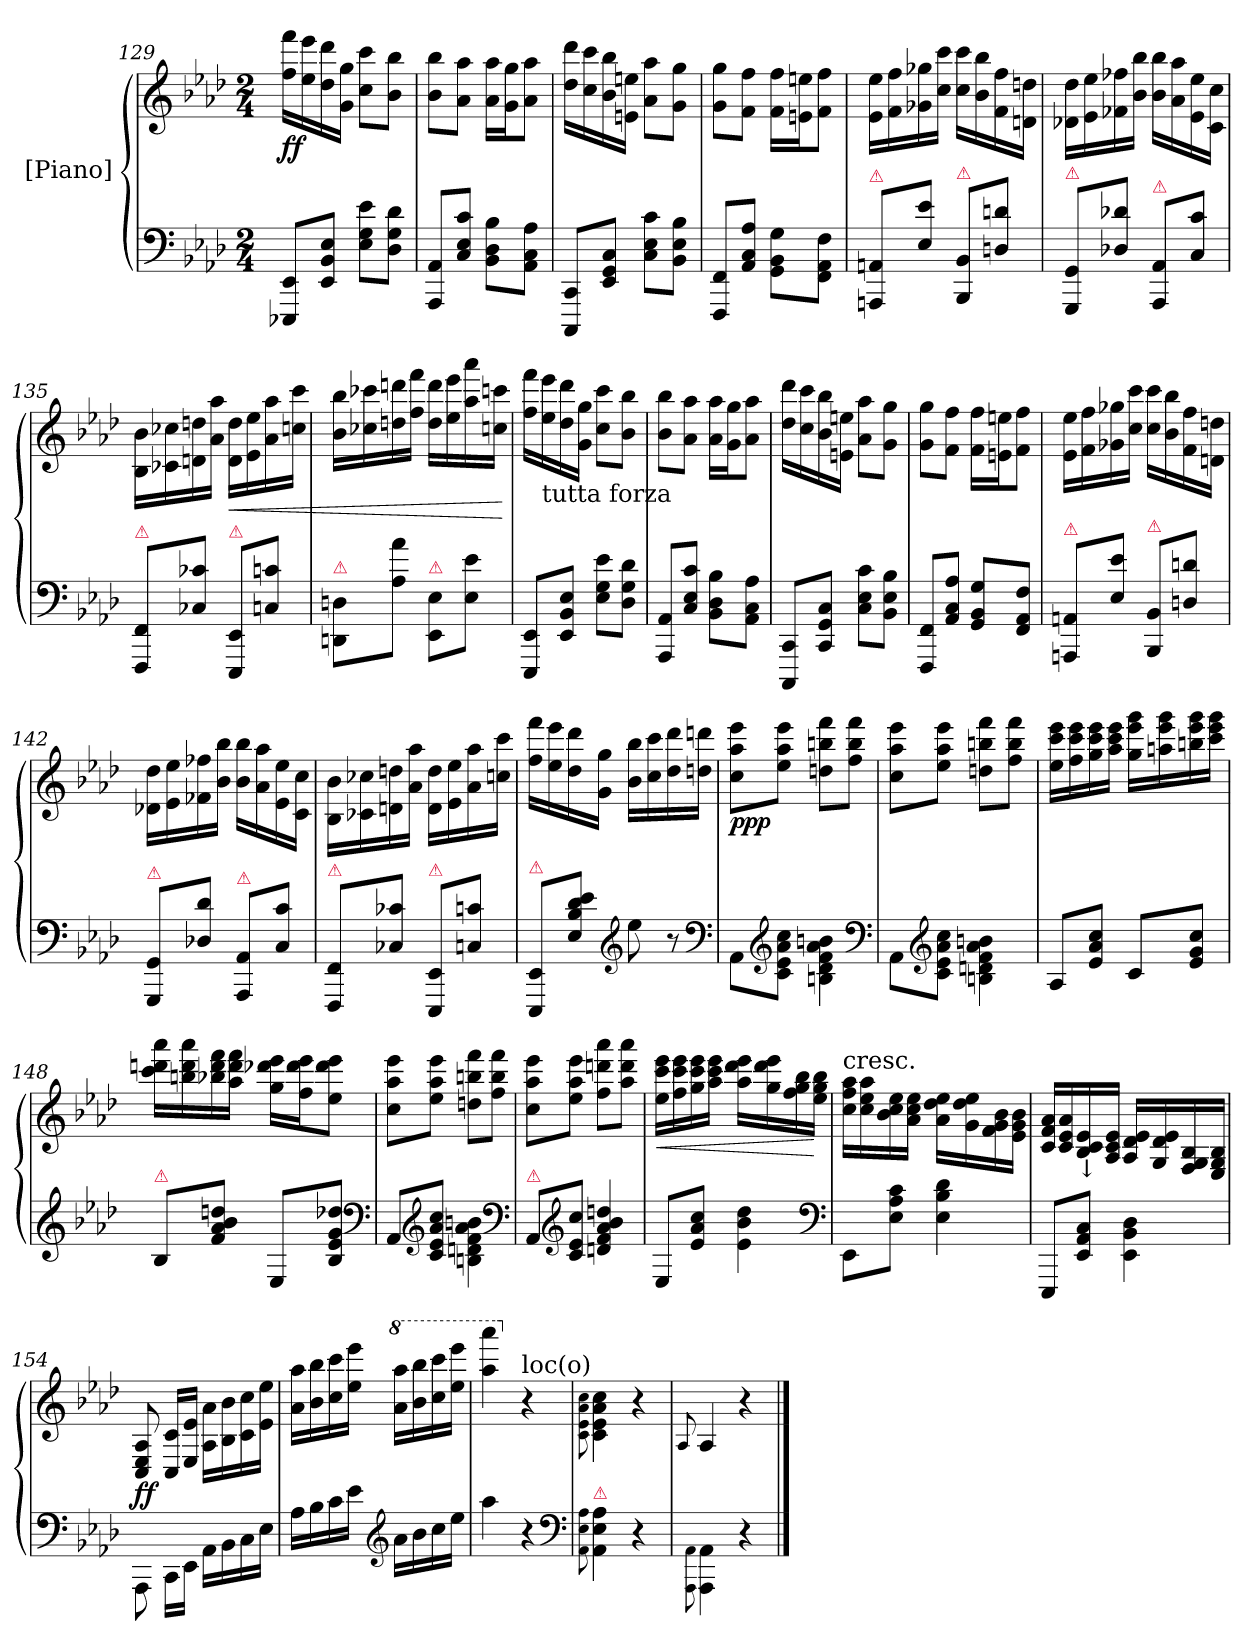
**kern	**kern	**dynam
*part2	*part1	*part1
*staff2	*staff1	*staff1
*I"[Piano]	*I"[Piano]	*
*clefF4	*clefG2	*
*k[b-e-a-d-]	*k[b-e-a-d-]	*
*M2/4	*M2/4	*
=129	=129	=129
8EEE-X/ 8EE-/L	16ff\ 16fff\LL	ff
.	16ee-\ 16eee-\	.
8EE-/ 8BB-/ 8E-/J	16dd-\ 16ddd-\	.
.	16g\ 16gg\JJ	.
8E-\ 8G\ 8e-\L	8cc\ 8ccc\L	.
8D-\ 8G\ 8d-\J	8b-\ 8bb-\J	.
=130	=130	=130
8AAA-/ 8AA-/L	8b-\ 8bb-\L	.
8C/ 8E-/ 8c/J	8a-\ 8aa-\J	.
8BB-\ 8D-\ 8B-\L	16a-\ 16aa-\LL	.
.	16g\ 16gg\J	.
8AA-\ 8C\ 8A-\J	8a-\ 8aa-\J	.
=131	=131	=131
8CCC/ 8CC/L	16dd-\ 16ddd-\LL	.
.	16cc\ 16ccc\	.
8EE-/ 8GG/ 8C/J	16b-\ 16bb-\	.
.	16en\ 16een\JJ	.
8C\ 8E-\ 8c\L	8a-\ 8aa-\L	.
8BB-\ 8E-\ 8B-\J	8g\ 8gg\J	.
=132	=132	=132
8FFF/ 8FF/L	8g\ 8gg\L	.
8AA-/ 8C/ 8A-/J	8f\ 8ff\J	.
8GG\ 8BB-\ 8G\L	16f\ 16ff\LL	.
.	16en\ 16een\J	.
8FF\ 8AA-\ 8F\J	8f\ 8ff\J	.
=133	=133	=133
!LO:TX:a:color=crimson:t=⚠	!	!
8AAAn/ 8AAn/L	16e-\ 16ee-\LL	.
.	16f\ 16ff\	.
8E-\ 8e-\J	16g-X\ 16gg-X\	.
.	16cc\ 16ccc\JJ	.
!LO:TX:a:color=crimson:t=⚠	!	!
8BBB-/ 8BB-/L	16cc\ 16ccc\LL	.
.	16b-\ 16bb-\	.
8Dn\ 8dn\J	16f\ 16ff\	.
.	16dn\ 16ddn\JJ	.
=134	=134	=134
!LO:TX:a:color=crimson:t=⚠	!	!
8GGG/ 8GG/L	16d-X\ 16dd-\LL	.
.	16e-\ 16ee-\	.
8D-X\ 8d-X\J	16f-X\ 16ff-X\	.
.	16b-\ 16bb-\JJ	.
!LO:TX:a:color=crimson:t=⚠	!	!
8AAA-/ 8AA-/L	16b-\ 16bb-\LL	.
.	16a-\ 16aa-\	.
8C\ 8c\J	16e-\ 16ee-\	.
.	16c\ 16cc\JJ	.
=135	=135	=135
!LO:TX:a:color=crimson:t=⚠	!	!
8FFF/ 8FF/L	16B-\ 16b-\LL	.
.	16c-X\ 16cc-X\	.
8C-X\ 8c-X\J	16dn\ 16ddn\	.
.	16a-\ 16aa-\JJ	.
!LO:TX:a:color=crimson:t=⚠	!	!
!	!	!LO:HP:b
8EEE-/ 8EE-/L	16d\ 16dd\LL	<
.	16e-\ 16ee-\	.
8Cn/ 8cn/J	16a-\ 16aa-\	.
.	16ccn\ 16ccc\JJ	.
=136	=136	=136
!LO:TX:a:color=crimson:t=⚠	!	!
8DDn\ 8Dn\L	16b-\ 16bb-\LL	.
.	16cc-X\ 16ccc-X\	.
8A-\ 8a-\J	16ddn\ 16dddn\	.
.	16ff\ 16fff\JJ	.
!LO:TX:a:color=crimson:t=⚠	!	!
8EE-\ 8E-\L	16dd\ 16ddd\LL	.
.	16ee-\ 16eee-\	.
8E-\ 8e-\J	16aa-\ 16aaa-\	.
.	16ccn\ 16cccn\JJ	.
.	.	[
=137	=137	=137
8EEE-/ 8EE-/L	16ff\ 16fff\LL	.
!	!LO:TX:b:t=tutta forza	!
.	16ee-\ 16eee-\	.
8EE-/ 8BB-/ 8E-/J	16dd-\ 16ddd-\	.
.	16g\ 16gg\JJ	.
8E-\ 8G\ 8e-\L	8cc\ 8ccc\L	.
8D-\ 8G\ 8d-\J	8b-\ 8bb-\J	.
=138	=138	=138
8AAA-/ 8AA-/L	8b-\ 8bb-\L	.
8C/ 8E-/ 8c/J	8a-\ 8aa-\J	.
8BB-\ 8D-\ 8B-\L	16a-\ 16aa-\LL	.
.	16g\ 16gg\J	.
8AA-\ 8C\ 8A-\J	8a-\ 8aa-\J	.
=139	=139	=139
8CCC/ 8CC/L	16dd-\ 16ddd-\LL	.
.	16cc\ 16ccc\	.
8CC/ 8GG/ 8C/J	16b-\ 16bb-\	.
.	16en\ 16een\JJ	.
8C\ 8E-\ 8c\L	8a-\ 8aa-\L	.
8BB-\ 8E-\ 8B-\J	8g\ 8gg\J	.
=140	=140	=140
8FFF/ 8FF/L	8g\ 8gg\L	.
8AA-/ 8C/ 8A-/J	8f\ 8ff\J	.
8GG/ 8BB-/ 8G/L	16f\ 16ff\LL	.
.	16en\ 16een\J	.
8FF/ 8AA-/ 8F/J	8f\ 8ff\J	.
=141	=141	=141
!LO:TX:a:color=crimson:t=⚠	!	!
8AAAn/ 8AAn/L	16e-\ 16ee-\LL	.
.	16f\ 16ff\	.
8E-\ 8e-\J	16g-X\ 16gg-X\	.
.	16cc\ 16ccc\JJ	.
!LO:TX:a:color=crimson:t=⚠	!	!
8BBB-/ 8BB-/L	16cc\ 16ccc\LL	.
.	16b-\ 16bb-\	.
8Dn\ 8dn\J	16f\ 16ff\	.
.	16dn\ 16ddn\JJ	.
=142	=142	=142
!LO:TX:a:color=crimson:t=⚠	!	!
8GGG/ 8GG/L	16d-X\ 16dd-\LL	.
.	16e-\ 16ee-\	.
8D-X/ 8d-/J	16f-X\ 16ff-X\	.
.	16b-\ 16bb-\JJ	.
!LO:TX:a:color=crimson:t=⚠	!	!
8AAA-/ 8AA-/L	16b-\ 16bb-\LL	.
.	16a-\ 16aa-\	.
8C\ 8c\J	16e-\ 16ee-\	.
.	16c\ 16cc\JJ	.
=143	=143	=143
!LO:TX:a:color=crimson:t=⚠	!	!
8FFF/ 8FF/L	16B-\ 16b-\LL	.
.	16c-X\ 16cc-X\	.
8C-X\ 8c-X\J	16dn\ 16ddn\	.
.	16a-\ 16aa-\JJ	.
!LO:TX:a:color=crimson:t=⚠	!	!
8EEE-/ 8EE-/L	16d\ 16dd\LL	.
.	16e-\ 16ee-\	.
8Cn\ 8cn\J	16a-\ 16aa-\	.
.	16ccn\ 16ccc\JJ	.
=144	=144	=144
!LO:TX:a:color=crimson:t=⚠	!	!
8EEE-/ 8EE-/L	16ff\ 16fff\LL	.
.	16ee-\ 16eee-\	.
8E-\ 8B-\ 8d-\ 8e-\J	16dd-\ 16ddd-\	.
.	16g\ 16gg\JJ	.
*clefG2	*	*
8ee-\	16b-\ 16bb-\LL	.
.	16cc\ 16ccc\	.
8r	16dd-\ 16ddd-\	.
.	16ddn\ 16dddn\JJ	.
*clefF4	*	*
=145	=145	=145
8AA-\L	8cc\ 8aa-\ 8eee-\L	ppp
*clefG2	*	*
8c\ 8e-\ 8a-\ 8cc\J	8ee-\ 8aa-\ 8eee-\J	.
4Bn\ 4d-\ 4f\ 4a-\ 4bn\	8ddn\ 8bbn\ 8fff\L	.
.	8ff\ 8bb\ 8fff\J	.
*clefF4	*	*
=146	=146	=146
8AA-\L	8cc\ 8aa-\ 8eee-\L	.
*clefG2	*	*
8c\ 8e-\ 8a-\ 8cc\J	8ee-\ 8aa-\ 8eee-\J	.
4Bn\ 4dn\ 4f\ 4a-\ 4bn\	8ddn\ 8bbn\ 8fff\L	.
.	8ff\ 8bb\ 8fff\J	.
=147	=147	=147
8A-/L	16ee-\ 16ccc\ 16eee-\LL	.
.	16ff\ 16ccc\ 16eee-\	.
8e-/ 8a-/ 8cc/J	16gg\ 16ccc\ 16eee-\	.
.	16aa-\ 16ccc\ 16eee-\JJ	.
8c/L	16gg\ 16eee-\ 16ggg\LL	.
.	16aan\ 16eee-\ 16ggg\	.
8e-/ 8g/ 8cc/J	16bbn\ 16eee-\ 16ggg\	.
.	16ccc\ 16eee-\ 16ggg\JJ	.
=148	=148	=148
!LO:TX:a:color=crimson:t=⚠	!	!
8B-/L	16ccc\ 16dddn\ 16aaa-\LL	.
.	16bbn\ 16ddd\ 16aaa-\	.
8f\ 8a-\ 8b-\ 8ddn\J	16bb-X\ 16ddd\ 16fff\	.
.	16aa-\ 16ddd\ 16fff\JJ	.
8E-/L	16gg\ 16ddd-X\ 16eee-\LL	.
.	16ff\ 16ddd-\ 16eee-\J	.
8B-/ 8e-/ 8g/ 8dd-X/J	8ee-\ 8ddd-\ 8eee-\J	.
*clefF4	*	*
=149	=149	=149
8AA-/L	8cc\ 8aa-\ 8eee-\L	.
*clefG2	*	*
8c/ 8e-/ 8a-/ 8cc/J	8ee-\ 8aa-\ 8eee-\J	.
4Bn\ 4dn\ 4f\ 4a-\ 4bn\	8ddn\ 8bbn\ 8fff\L	.
.	8ff\ 8bb\ 8fff\J	.
*clefF4	*	*
=150	=150	=150
!LO:TX:a:color=crimson:t=⚠	!	!
8AA-/L	8cc\ 8aa-\ 8eee-\L	.
*clefG2	*	*
8c/ 8e-/ 8cc/J	8ee-\ 8aa-\ 8eee-\J	.
4dn/ 4f/ 4a-/ 4b-/ 4ddn/	8ff\ 8dddn\ 8aaa-\L	.
.	8aa-\ 8ddd\ 8aaa-\J	.
=151	=151	=151
!	!	!LO:HP:b
8E-/L	16ee-\ 16ccc\ 16eee-\LL	<
.	16ff\ 16ccc\ 16eee-\	.
8e-/ 8a-/ 8cc/J	16gg\ 16ccc\ 16eee-\	.
.	16aa-\ 16ccc\ 16eee-\JJ	.
4e-\ 4b-\ 4dd-\	16aa-\ 16ddd-\ 16eee-\LL	.
.	16gg\ 16ddd-\ 16eee-\	.
.	16ff\ 16gg\ 16bb-\	.
.	16ee-\ 16gg\ 16bb-\JJ	[
*clefF4	*	*
=152	=152	=152
!	!LO:TX:t=cresc.	!
8EE-\L	16cc\ 16ff\ 16aa-\LL	.
.	16cc\ 16ee-\ 16aa-\	.
8E-\ 8A-\ 8c\J	16b-\ 16cc\ 16ee-\	.
.	16a-\ 16cc\ 16ee-\JJ	.
4E-\ 4B-\ 4d-\	16a-\ 16dd-\ 16ee-\LL	.
.	16g\ 16dd-\ 16ee-\	.
.	16f\ 16g\ 16b-\	.
.	16e-\ 16g\ 16b-\JJ	.
=153	=153	=153
8EEE-/L	16c/ 16f/ 16a-/LL	.
.	16c/ 16e-/ 16a-/	.
!	!LO:TX:b:t=↓	!
8EE-/ 8AA-/ 8C/J	16B-/ 16c/ 16e-/	.
.	16A-/ 16c/ 16e-/JJ	.
4EE-\ 4BB-\ 4D-\	16A-/ 16d-/ 16e-/LL	.
.	16G/ 16d-/ 16e-/	.
.	16F/ 16G/ 16B-/	.
.	16E-/ 16G/ 16B-/JJ	.
=154	=154	=154
8AAA-\	8C/ 8E-/ 8A-/	ff
16CC\LL	16C/ 16c/LL	.
16EE-\JJ	16E-/ 16e-/JJ	.
16AA-\LL	16A-\ 16a-\LL	.
16BB-\	16B-\ 16b-\	.
16C\	16c\ 16cc\	.
16E-\JJ	16e-\ 16ee-\JJ	.
=155	=155	=155
16A-\LL	16a-\ 16aa-\LL	.
16B-\	16b-\ 16bb-\	.
16c\	16cc\ 16ccc\	.
16e-\JJ	16ee-\ 16eee-\JJ	.
*clefG2	*	*
*	*8va	*
16a-\LL	16aa-\ 16aaa-\LL	.
16b-\	16bb-\ 16bbb-\	.
16cc\	16ccc\ 16cccc\	.
16ee-\JJ	16eee-\ 16eeee-\JJ	.
=156	=156	=156
4aa-\	4aaa-\ 4aaaa-\	.
*	*X8va	*
!	!LO:TX:a:t=loc(o)	!
4r	4r	.
*clefF4	*	*
=157	=157	=157
8qqAA-\ 8qqE-\ 8qqA-\	8qqc\ 8qqe-\ 8qqa-\ 8qqcc\	.
!LO:TX:a:color=crimson:t=⚠	!	!
4AA-\ 4E-\ 4A-\	4c\ 4e-\ 4a-\ 4cc\	.
4r	4r	.
=158	=158	=158
8qqAAA-\ 8qqAA-\	8qqA-/	.
4AAA-\ 4AA-\	4A-/	.
4r	4r	.
==	==	==
*-	*-	*-
